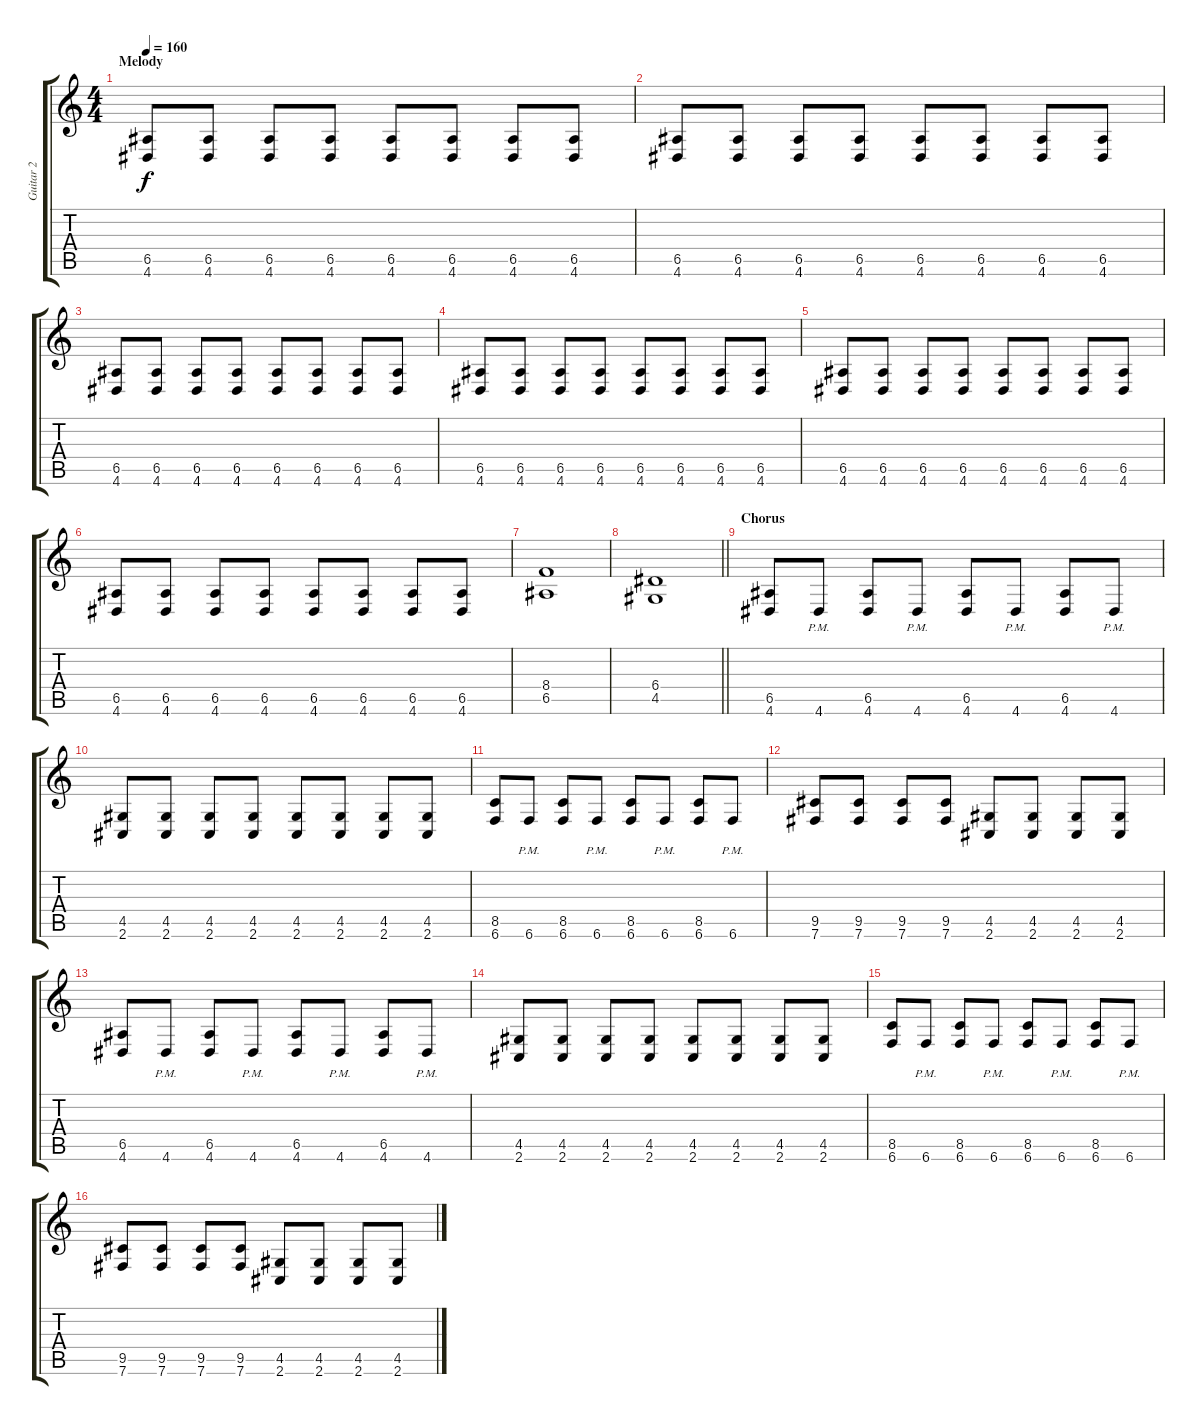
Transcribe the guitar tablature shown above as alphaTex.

\track ("Guitar 2" "Guitar 2") {instrument distortionguitar}
\staff {score tabs}
\tuning (B3 Gb3 D3 A2 E2 B1) {hide}
\ts (4 4)
\section ("" "Melody")
\tempo 160
\clef g2
\ks c
(6.5 4.6).8{dy f} (6.5 4.6).8 (6.5 4.6).8 (6.5 4.6).8 (6.5 4.6).8 (6.5 4.6).8 (6.5 4.6).8 (6.5 4.6).8 |
(6.5 4.6).8 (6.5 4.6).8 (6.5 4.6).8 (6.5 4.6).8 (6.5 4.6).8 (6.5 4.6).8 (6.5 4.6).8 (6.5 4.6).8 |
(6.5 4.6).8 (6.5 4.6).8 (6.5 4.6).8 (6.5 4.6).8 (6.5 4.6).8 (6.5 4.6).8 (6.5 4.6).8 (6.5 4.6).8 |
(6.5 4.6).8 (6.5 4.6).8 (6.5 4.6).8 (6.5 4.6).8 (6.5 4.6).8 (6.5 4.6).8 (6.5 4.6).8 (6.5 4.6).8 |
(6.5 4.6).8 (6.5 4.6).8 (6.5 4.6).8 (6.5 4.6).8 (6.5 4.6).8 (6.5 4.6).8 (6.5 4.6).8 (6.5 4.6).8 |
(6.5 4.6).8 (6.5 4.6).8 (6.5 4.6).8 (6.5 4.6).8 (6.5 4.6).8 (6.5 4.6).8 (6.5 4.6).8 (6.5 4.6).8 |
(8.4 6.5).1 |
\barLineRight lightlight
(6.4 4.5).1 |
\section ("" "Chorus")
(6.5 4.6).8 4.6{pm}.8 (6.5 4.6).8 4.6{pm}.8 (6.5 4.6).8 4.6{pm}.8 (6.5 4.6).8 4.6{pm}.8 |
(4.5 2.6).8 (4.5 2.6).8 (4.5 2.6).8 (4.5 2.6).8 (4.5 2.6).8 (4.5 2.6).8 (4.5 2.6).8 (4.5 2.6).8 |
(8.5 6.6).8 6.6{pm}.8 (8.5 6.6).8 6.6{pm}.8 (8.5 6.6).8 6.6{pm}.8 (8.5 6.6).8 6.6{pm}.8 |
(9.5 7.6).8 (9.5 7.6).8 (9.5 7.6).8 (9.5 7.6).8 (4.5 2.6).8 (4.5 2.6).8 (4.5 2.6).8 (4.5 2.6).8 |
(6.5 4.6).8 4.6{pm}.8 (6.5 4.6).8 4.6{pm}.8 (6.5 4.6).8 4.6{pm}.8 (6.5 4.6).8 4.6{pm}.8 |
(4.5 2.6).8 (4.5 2.6).8 (4.5 2.6).8 (4.5 2.6).8 (4.5 2.6).8 (4.5 2.6).8 (4.5 2.6).8 (4.5 2.6).8 |
(8.5 6.6).8 6.6{pm}.8 (8.5 6.6).8 6.6{pm}.8 (8.5 6.6).8 6.6{pm}.8 (8.5 6.6).8 6.6{pm}.8 |
(9.5 7.6).8 (9.5 7.6).8 (9.5 7.6).8 (9.5 7.6).8 (4.5 2.6).8 (4.5 2.6).8 (4.5 2.6).8 (4.5 2.6).8
